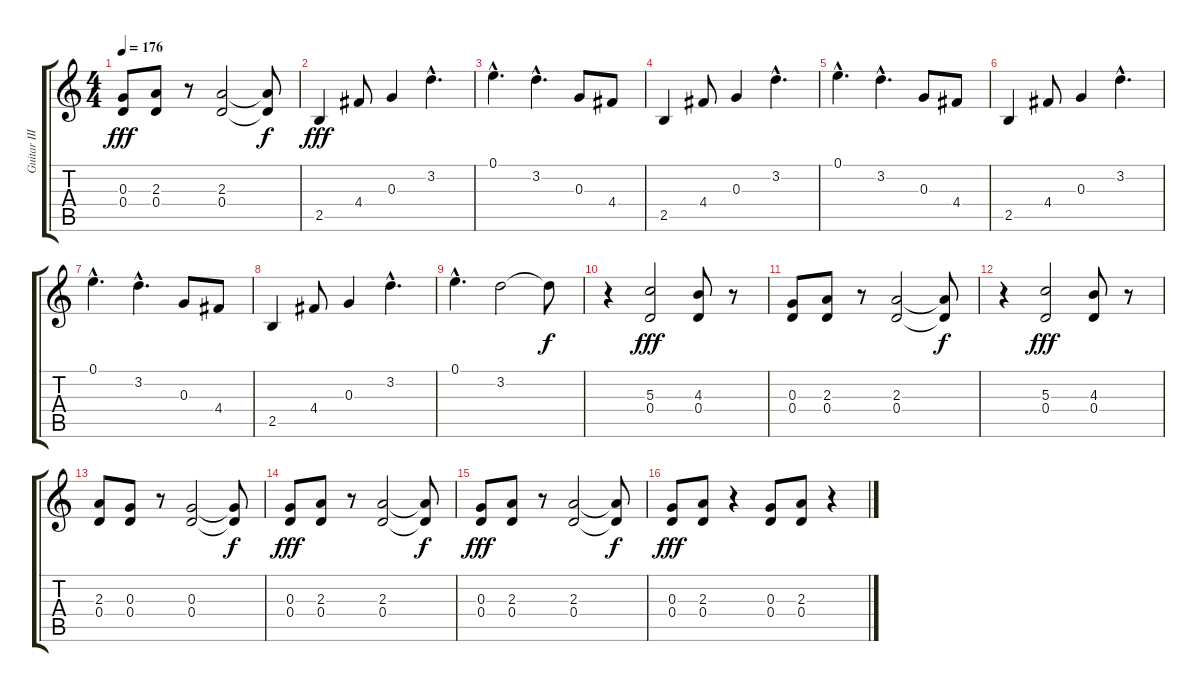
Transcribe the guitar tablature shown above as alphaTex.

\track ("Guitar III - overdub" "Guitar III") {instrument overdrivenguitar}
\staff {score tabs}
\tuning (E4 B3 G3 D3 A2 E2) {hide}
\ts (4 4)
\tempo 176
\clef g2
\ks c
(0.3 0.4).8{dy fff} (2.3 0.4).8 r.8 (2.3 0.4).2 (2.3{t} 0.4{t}).8{dy f} |
2.5.4{dy fff} 4.4.8 0.3.4 3.2{hac}.4{d} |
0.1{hac}.4{d} 3.2{hac}.4{d} 0.3.8 4.4.8 |
2.5.4 4.4.8 0.3.4 3.2{hac}.4{d} |
0.1{hac}.4{d} 3.2{hac}.4{d} 0.3.8 4.4.8 |
2.5.4 4.4.8 0.3.4 3.2{hac}.4{d} |
0.1{hac}.4{d} 3.2{hac}.4{d} 0.3.8 4.4.8 |
2.5.4 4.4.8 0.3.4 3.2{hac}.4{d} |
0.1{hac}.4{d} 3.2.2 3.2{t}.8{dy f} |
r.4 (5.3 0.4).2{dy fff} (4.3 0.4).8 r.8 |
(0.3 0.4).8 (2.3 0.4).8 r.8 (2.3 0.4).2 (2.3{t} 0.4{t}).8{dy f} |
r.4 (5.3 0.4).2{dy fff} (4.3 0.4).8 r.8 |
(2.3 0.4).8 (0.3 0.4).8 r.8 (0.3 0.4).2 (0.3{t} 0.4{t}).8{dy f} |
(0.3 0.4).8{dy fff} (2.3 0.4).8 r.8 (2.3 0.4).2 (2.3{t} 0.4{t}).8{dy f} |
(0.3 0.4).8{dy fff} (2.3 0.4).8 r.8 (2.3 0.4).2 (2.3{t} 0.4{t}).8{dy f} |
(0.3 0.4).8{dy fff} (2.3 0.4).8 r.4 (0.3 0.4).8 (2.3 0.4).8 r.4
